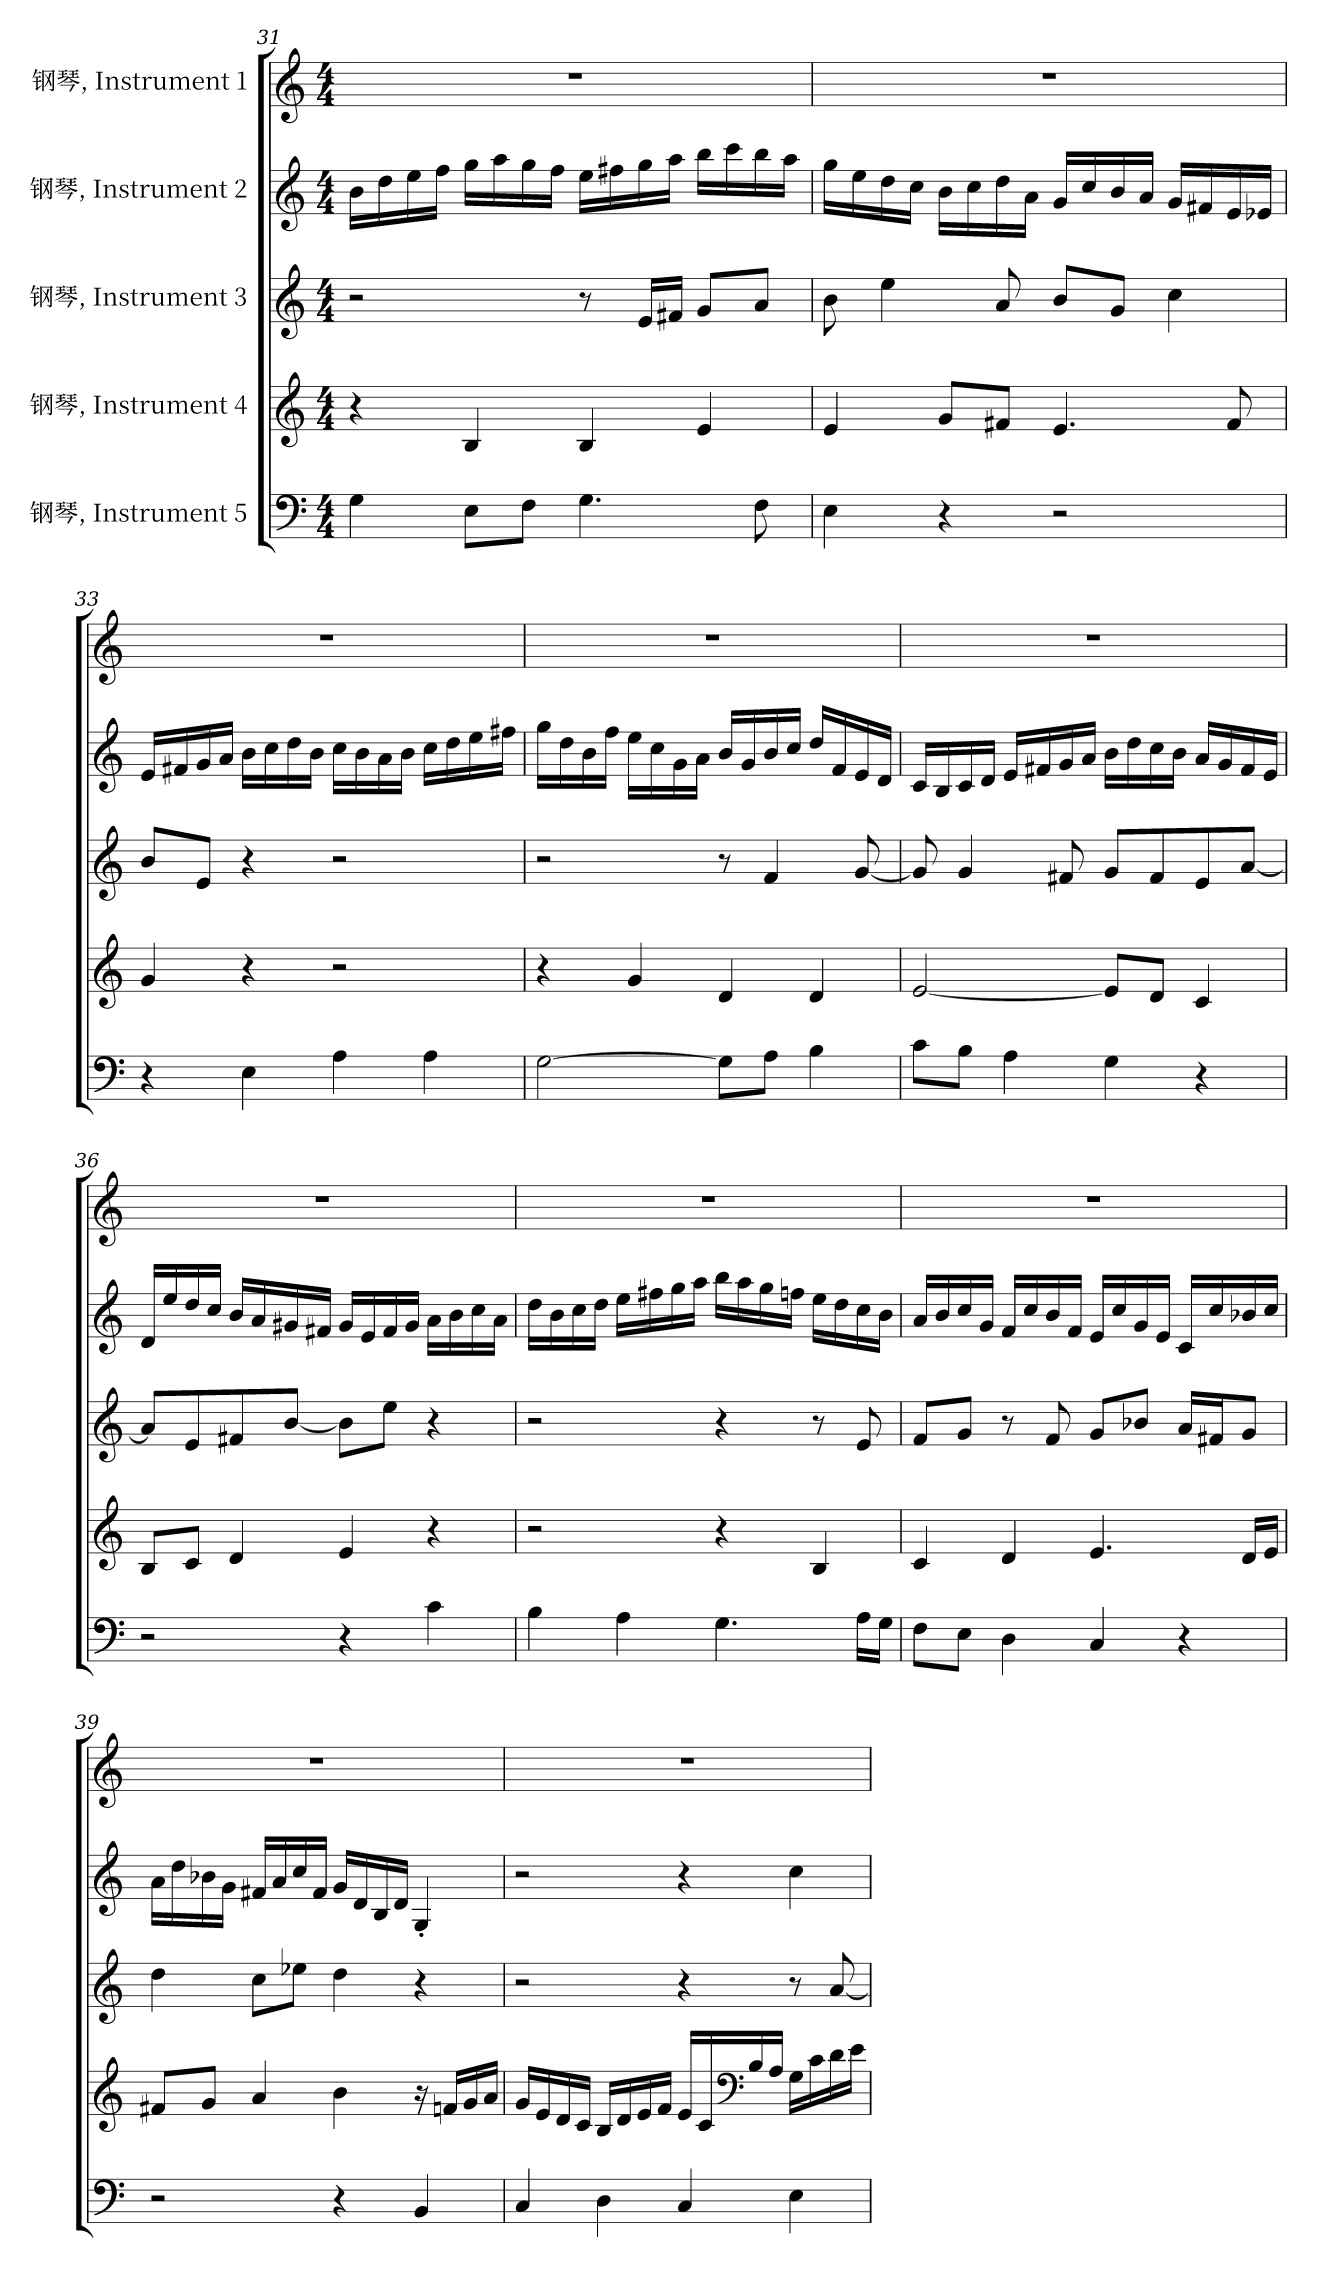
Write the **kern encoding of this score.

**kern	**kern	**kern	**kern	**kern
*part5	*part4	*part3	*part2	*part1
*staff5	*staff4	*staff3	*staff2	*staff1
*I"钢琴, Instrument 5	*I"钢琴, Instrument 4	*I"钢琴, Instrument 3	*I"钢琴, Instrument 2	*I"钢琴, Instrument 1
*clefF4	*clefG2	*clefG2	*clefG2	*clefG2
*k[]	*k[]	*k[]	*k[]	*k[]
*M4/4	*M4/4	*M4/4	*M4/4	*M4/4
=31	=31	=31	=31	=31
4G\	4r	2r	16b\LL	1r
.	.	.	16dd\	.
.	.	.	16ee\	.
.	.	.	16ff\JJ	.
8E\L	4B/	.	16gg\LL	.
.	.	.	16aa\	.
8F\J	.	.	16gg\	.
.	.	.	16ff\JJ	.
4.G\	4B/	8r	16ee\LL	.
.	.	.	16ff#X\	.
.	.	16e/LL	16gg\	.
.	.	16f#X/JJ	16aa\JJ	.
.	4e/	8g/L	16bb\LL	.
.	.	.	16ccc\	.
8F\	.	8a/J	16bb\	.
.	.	.	16aa\JJ	.
!!LO:PB:g=z
=32	=32	=32	=32	=32
4E\	4e/	8b\	16gg\LL	1r
.	.	.	16ee\	.
.	.	4ee\	16dd\	.
.	.	.	16cc\JJ	.
4r	8g/L	.	16b\LL	.
.	.	.	16cc\	.
.	8f#X/J	8a/	16dd\	.
.	.	.	16a\JJ	.
2r	4.e/	8b/L	16g/LL	.
.	.	.	16cc/	.
.	.	8g/J	16b/	.
.	.	.	16a/JJ	.
.	.	4cc\	16g/LL	.
.	.	.	16f#X/	.
.	8f#/	.	16e/	.
.	.	.	16e-X/JJ	.
=33	=33	=33	=33	=33
4r	4g/	8b/L	16e/LL	1r
.	.	.	16f#X/	.
.	.	8e/J	16g/	.
.	.	.	16a/JJ	.
4E\	4r	4r	16b\LL	.
.	.	.	16cc\	.
.	.	.	16dd\	.
.	.	.	16b\JJ	.
4A\	2r	2r	16cc\LL	.
.	.	.	16b\	.
.	.	.	16a\	.
.	.	.	16b\JJ	.
4A\	.	.	16cc\LL	.
.	.	.	16dd\	.
.	.	.	16ee\	.
.	.	.	16ff#X\JJ	.
!!LO:LB:g=z
=34	=34	=34	=34	=34
[2G\	4r	2r	16gg\LL	1r
.	.	.	16dd\	.
.	.	.	16b\	.
.	.	.	16ff\JJ	.
.	4g/	.	16ee\LL	.
.	.	.	16cc\	.
.	.	.	16g\	.
.	.	.	16a\JJ	.
8G\L]	4d/	8r	16b/LL	.
.	.	.	16g/	.
8A\J	.	4f/	16b/	.
.	.	.	16cc/JJ	.
4B\	4d/	.	16dd/LL	.
.	.	.	16f/	.
.	.	[8g/	16e/	.
.	.	.	16d/JJ	.
=35	=35	=35	=35	=35
8c\L	[2e/	8g/]	16c/LL	1r
.	.	.	16B/	.
8B\J	.	4g/	16c/	.
.	.	.	16d/JJ	.
4A\	.	.	16e/LL	.
.	.	.	16f#X/	.
.	.	8f#X/	16g/	.
.	.	.	16a/JJ	.
4G\	8e/L]	8g/L	16b\LL	.
.	.	.	16dd\	.
.	8d/J	8f#/	16cc\	.
.	.	.	16b\JJ	.
4r	4c/	8e/	16a/LL	.
.	.	.	16g/	.
.	.	[8a/J	16f#/	.
.	.	.	16e/JJ	.
!!LO:PB:g=z
=36	=36	=36	=36	=36
2r	8B/L	8a/L]	16d/LL	1r
.	.	.	16ee/	.
.	8c/J	8e/	16dd/	.
.	.	.	16cc/JJ	.
.	4d/	8f#X/	16b/LL	.
.	.	.	16a/	.
.	.	[8b/J	16g#X/	.
.	.	.	16f#X/JJ	.
4r	4e/	8b\L]	16g#/LL	.
.	.	.	16e/	.
.	.	8ee\J	16f#/	.
.	.	.	16g#/JJ	.
4c\	4r	4r	16a\LL	.
.	.	.	16b\	.
.	.	.	16cc\	.
.	.	.	16a\JJ	.
=37	=37	=37	=37	=37
4B\	2r	2r	16dd\LL	1r
.	.	.	16b\	.
.	.	.	16cc\	.
.	.	.	16dd\JJ	.
4A\	.	.	16ee\LL	.
.	.	.	16ff#X\	.
.	.	.	16gg\	.
.	.	.	16aa\JJ	.
4.G\	4r	4r	16bb\LL	.
.	.	.	16aa\	.
.	.	.	16gg\	.
.	.	.	16ffn\JJ	.
.	4B/	8r	16ee\LL	.
.	.	.	16dd\	.
16A\LL	.	8e/	16cc\	.
16G\JJ	.	.	16b\JJ	.
!!LO:LB:g=z
=38	=38	=38	=38	=38
8F\L	4c/	8f/L	16a/LL	1r
.	.	.	16b/	.
8E\J	.	8g/J	16cc/	.
.	.	.	16g/JJ	.
4D\	4d/	8r	16f/LL	.
.	.	.	16cc/	.
.	.	8f/	16b/	.
.	.	.	16f/JJ	.
4C/	4.e/	8g/L	16e/LL	.
.	.	.	16cc/	.
.	.	8b-X/J	16g/	.
.	.	.	16e/JJ	.
4r	.	16a/LL	16c/LL	.
.	.	16f#X/J	16cc/	.
.	16d/LL	8g/J	16b-X/	.
.	16e/JJ	.	16cc/JJ	.
=39	=39	=39	=39	=39
2r	8f#X/L	4dd\	16a\LL	1r
.	.	.	16dd\	.
.	8g/J	.	16b-X\	.
.	.	.	16g\JJ	.
.	4a/	8cc\L	16f#X/LL	.
.	.	.	16a/	.
.	.	8ee-X\J	16cc/	.
.	.	.	16f#/JJ	.
4r	4b\	4dd\	16g/LL	.
.	.	.	16d/	.
.	.	.	16B/	.
.	.	.	16d/JJ	.
4BB/	16r	4r	4G'/	.
.	16fn/LL	.	.	.
.	16g/	.	.	.
.	16a/JJ	.	.	.
!!LO:PB:g=z
=40	=40	=40	=40	=40
4C/	16g/LL	2r	2r	1r
.	16e/	.	.	.
.	16d/	.	.	.
.	16c/JJ	.	.	.
4D\	16B/LL	.	.	.
.	16d/	.	.	.
.	16e/	.	.	.
.	16f/JJ	.	.	.
4C/	16e/LL	4r	4r	.
.	16c/	.	.	.
*	*clefF4	*	*	*
.	16B/	.	.	.
.	16A/JJ	.	.	.
4E\	16G\LL	8r	4cc\	.
.	16c\	.	.	.
.	16d\	[8a/	.	.
.	16e\JJ	.	.	.
=	=	=	=	=
*-	*-	*-	*-	*-
